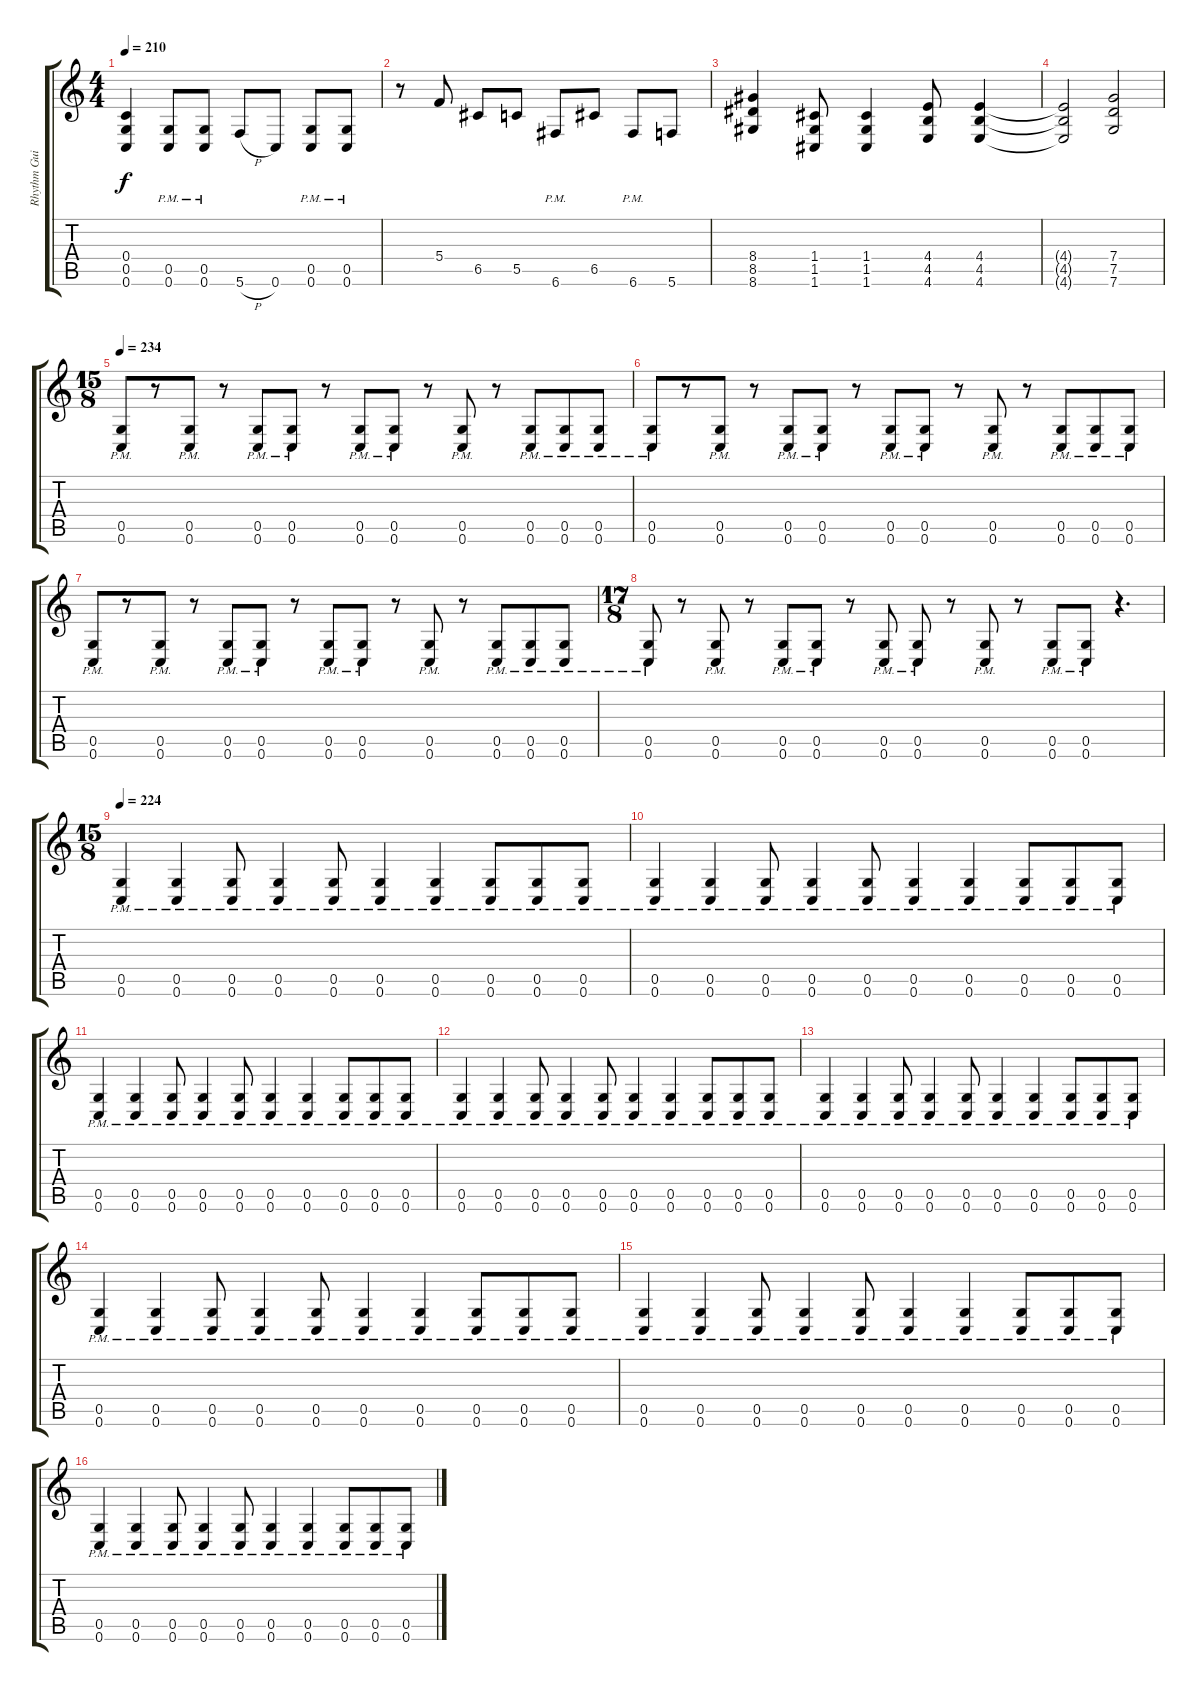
\track ("Rhythm Guitar 1" "Rhythm Gui") {instrument distortionguitar}
\staff {score tabs}
\tuning (D4 A3 F3 C3 G2 C2) {hide}
\ts (4 4)
\tempo 210
\clef g2
\ks c
(0.4 0.5 0.6).4{dy f} (0.5{pm} 0.6{pm}).8 (0.5{pm} 0.6{pm}).8 5.6{h}.8 0.6.8 (0.5{pm} 0.6{pm}).8 (0.5{pm} 0.6{pm}).8 |
r.8 5.4.8 6.5.8 5.5.8 6.6{pm}.8 6.5.8 6.6{pm}.8 5.6.8 |
(8.4 8.5 8.6).4 (1.4 1.5 1.6).8 (1.4 1.5 1.6).4 (4.4 4.5 4.6).8 (4.4 4.5 4.6).4 |
(4.4{t} 4.5{t} 4.6{t}).2 (7.4 7.5 7.6).2 |
\ts (15 8)
\tempo 234
(0.5{pm} 0.6{pm}).8 r.8 (0.5{pm} 0.6{pm}).8 r.8 (0.5{pm} 0.6{pm}).8 (0.5{pm} 0.6{pm}).8 r.8 (0.5{pm} 0.6{pm}).8 (0.5{pm} 0.6{pm}).8 r.8 (0.5{pm} 0.6{pm}).8 r.8 (0.5{pm} 0.6{pm}).8 (0.5{pm} 0.6{pm}).8 (0.5{pm} 0.6{pm}).8 |
(0.5{pm} 0.6{pm}).8 r.8 (0.5{pm} 0.6{pm}).8 r.8 (0.5{pm} 0.6{pm}).8 (0.5{pm} 0.6{pm}).8 r.8 (0.5{pm} 0.6{pm}).8 (0.5{pm} 0.6{pm}).8 r.8 (0.5{pm} 0.6{pm}).8 r.8 (0.5{pm} 0.6{pm}).8 (0.5{pm} 0.6{pm}).8 (0.5{pm} 0.6{pm}).8 |
(0.5{pm} 0.6{pm}).8 r.8 (0.5{pm} 0.6{pm}).8 r.8 (0.5{pm} 0.6{pm}).8 (0.5{pm} 0.6{pm}).8 r.8 (0.5{pm} 0.6{pm}).8 (0.5{pm} 0.6{pm}).8 r.8 (0.5{pm} 0.6{pm}).8 r.8 (0.5{pm} 0.6{pm}).8 (0.5{pm} 0.6{pm}).8 (0.5{pm} 0.6{pm}).8 |
\ts (17 8)
(0.5{pm} 0.6{pm}).8 r.8 (0.5{pm} 0.6{pm}).8 r.8 (0.5{pm} 0.6{pm}).8 (0.5{pm} 0.6{pm}).8 r.8 (0.5{pm} 0.6{pm}).8 (0.5{pm} 0.6{pm}).8 r.8 (0.5{pm} 0.6{pm}).8 r.8 (0.5{pm} 0.6{pm}).8 (0.5{pm} 0.6{pm}).8 r.4{d} |
\ts (15 8)
\tempo 224
(0.5{pm} 0.6{pm}).4 (0.5{pm} 0.6{pm}).4 (0.5{pm} 0.6{pm}).8 (0.5{pm} 0.6{pm}).4 (0.5{pm} 0.6{pm}).8 (0.5{pm} 0.6{pm}).4 (0.5{pm} 0.6{pm}).4 (0.5{pm} 0.6{pm}).8 (0.5{pm} 0.6{pm}).8 (0.5{pm} 0.6{pm}).8 |
(0.5{pm} 0.6{pm}).4 (0.5{pm} 0.6{pm}).4 (0.5{pm} 0.6{pm}).8 (0.5{pm} 0.6{pm}).4 (0.5{pm} 0.6{pm}).8 (0.5{pm} 0.6{pm}).4 (0.5{pm} 0.6{pm}).4 (0.5{pm} 0.6{pm}).8 (0.5{pm} 0.6{pm}).8 (0.5{pm} 0.6{pm}).8 |
(0.5{pm} 0.6{pm}).4 (0.5{pm} 0.6{pm}).4 (0.5{pm} 0.6{pm}).8 (0.5{pm} 0.6{pm}).4 (0.5{pm} 0.6{pm}).8 (0.5{pm} 0.6{pm}).4 (0.5{pm} 0.6{pm}).4 (0.5{pm} 0.6{pm}).8 (0.5{pm} 0.6{pm}).8 (0.5{pm} 0.6{pm}).8 |
(0.5{pm} 0.6{pm}).4 (0.5{pm} 0.6{pm}).4 (0.5{pm} 0.6{pm}).8 (0.5{pm} 0.6{pm}).4 (0.5{pm} 0.6{pm}).8 (0.5{pm} 0.6{pm}).4 (0.5{pm} 0.6{pm}).4 (0.5{pm} 0.6{pm}).8 (0.5{pm} 0.6{pm}).8 (0.5{pm} 0.6{pm}).8 |
(0.5{pm} 0.6{pm}).4 (0.5{pm} 0.6{pm}).4 (0.5{pm} 0.6{pm}).8 (0.5{pm} 0.6{pm}).4 (0.5{pm} 0.6{pm}).8 (0.5{pm} 0.6{pm}).4 (0.5{pm} 0.6{pm}).4 (0.5{pm} 0.6{pm}).8 (0.5{pm} 0.6{pm}).8 (0.5{pm} 0.6{pm}).8 |
(0.5{pm} 0.6{pm}).4 (0.5{pm} 0.6{pm}).4 (0.5{pm} 0.6{pm}).8 (0.5{pm} 0.6{pm}).4 (0.5{pm} 0.6{pm}).8 (0.5{pm} 0.6{pm}).4 (0.5{pm} 0.6{pm}).4 (0.5{pm} 0.6{pm}).8 (0.5{pm} 0.6{pm}).8 (0.5{pm} 0.6{pm}).8 |
(0.5{pm} 0.6{pm}).4 (0.5{pm} 0.6{pm}).4 (0.5{pm} 0.6{pm}).8 (0.5{pm} 0.6{pm}).4 (0.5{pm} 0.6{pm}).8 (0.5{pm} 0.6{pm}).4 (0.5{pm} 0.6{pm}).4 (0.5{pm} 0.6{pm}).8 (0.5{pm} 0.6{pm}).8 (0.5{pm} 0.6{pm}).8 |
(0.5{pm} 0.6{pm}).4 (0.5{pm} 0.6{pm}).4 (0.5{pm} 0.6{pm}).8 (0.5{pm} 0.6{pm}).4 (0.5{pm} 0.6{pm}).8 (0.5{pm} 0.6{pm}).4 (0.5{pm} 0.6{pm}).4 (0.5{pm} 0.6{pm}).8 (0.5{pm} 0.6{pm}).8 (0.5{pm} 0.6{pm}).8
